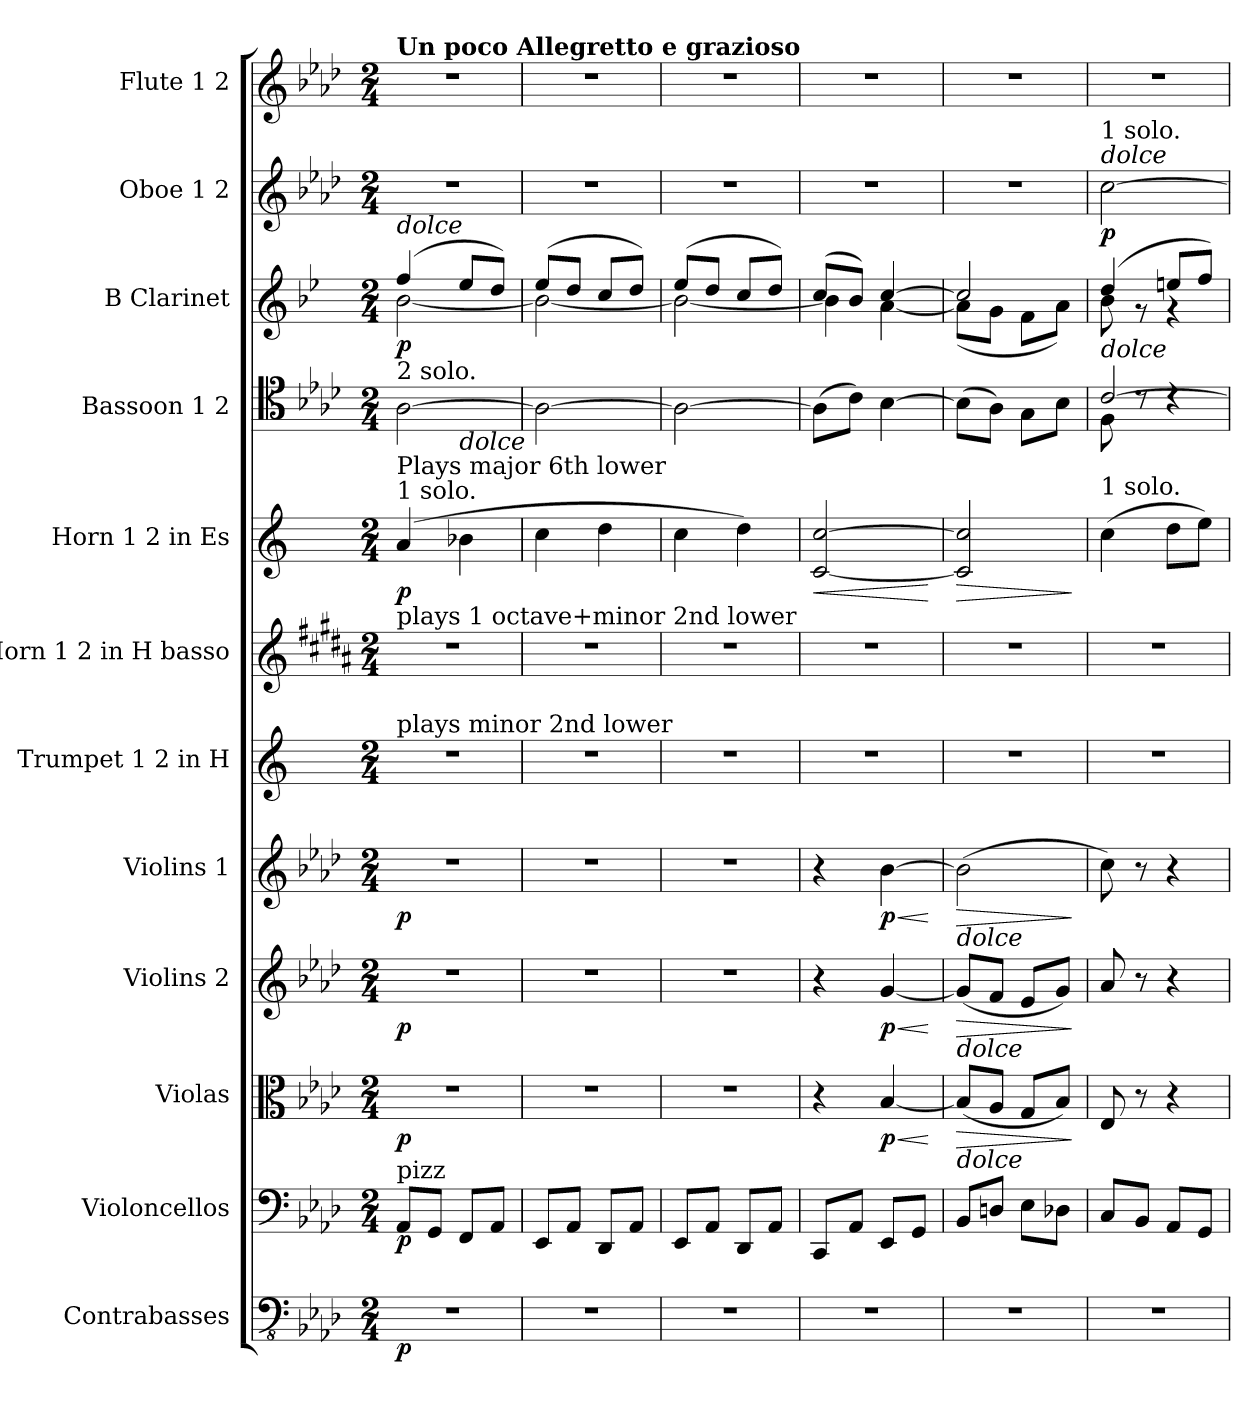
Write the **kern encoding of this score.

**kern	**dynam	**kern	**dynam	**kern	**dynam	**kern	**dynam	**kern	**dynam	**kern	**kern	**kern	**dynam	**kern	**kern	**dynam	**kern	**dynam	**kern
*part12	*part12	*part11	*part11	*part10	*part10	*part9	*part9	*part8	*part8	*part7	*part6	*part5	*part5	*part4	*part3	*part3	*part2	*part2	*part1
*staff12	*staff12	*staff11	*staff11	*staff10	*staff10	*staff9	*staff9	*staff8	*staff8	*staff7	*staff6	*staff5	*staff5	*staff4	*staff3	*staff3	*staff2	*staff2	*staff1
*I"Contrabasses	*	*I"Violoncellos	*	*I"Violas	*	*I"Violins 2	*	*I"Violins 1	*	*I"Trumpet 1 2 in H	*I"Horn 1  2 in H basso	*I"Horn 1 2 in Es	*	*I"Bassoon 1 2	*I"B Clarinet	*	*I"Oboe 1 2	*	*I"Flute 1 2
*I'Cbs.	*	*I'Vlcs.	*	*I'Vlas.	*	*I'Vlns. 2	*	*I'Vlns. 1	*	*	*	*	*	*I'Bsn.	*I'B Cl.	*	*I'Ob.	*	*I'Fl.
*clefFv4	*	*clefF4	*	*clefC3	*	*clefG2	*	*clefG2	*	*clefG2	*clefG2	*clefG2	*	*clefC4	*clefG2	*	*clefG2	*	*clefG2
*	*	*	*	*	*	*	*	*	*	*ITrd1c1	*ITrd8c13	*ITrd5c9	*	*	*ITrd1c2	*	*	*	*
*k[b-e-a-d-]	*	*k[b-e-a-d-]	*	*k[b-e-a-d-]	*	*k[b-e-a-d-]	*	*k[b-e-a-d-]	*	*k[f#c#g#d#a#]	*k[f#c#g#d#a#]	*k[b-e-a-]	*	*k[b-e-a-d-]	*k[b-e-a-d-]	*	*k[b-e-a-d-]	*	*k[b-e-a-d-]
*M2/4	*	*M2/4	*	*M2/4	*	*M2/4	*	*M2/4	*	*M2/4	*M2/4	*M2/4	*	*M2/4	*M2/4	*	*M2/4	*	*M2/4
=1	=1	=1	=1	=1	=1	=1	=1	=1	=1	=1	=1	=1	=1	=1	=1	=1	=1	=1	=1
*	*	*	*	*	*	*	*	*	*	*	*	*	*	*	*^	*	*	*	*
!	!	!	!	!	!	!	!	!	!	!	!	!	!	!	!	!	!	!	!	!LO:TX:a:B:t=Un poco Allegretto e grazioso
!	!	!	!	!	!	!	!	!	!	!	!	!	!	!	!LO:TX:a:i:t=dolce	!	!	!	!	!
!	!	!	!	!	!	!	!	!	!	!	!	!	!	!LO:TX:a:t=2 solo.	!	!	!	!	!	!
!	!	!	!	!	!	!	!	!	!	!	!	!LO:TX:a:t=1 solo.	!	!	!	!	!	!	!	!
!	!	!	!	!	!	!	!	!	!	!	!	!LO:TX:a:t=Plays major 6th lower	!	!	!	!	!	!	!	!
!	!	!	!	!	!	!	!	!	!	!	!LO:TX:a:t=plays 1 octave+minor 2nd lower	!	!	!	!	!	!	!	!	!
!	!	!	!	!	!	!	!	!	!	!LO:TX:a:t=plays minor 2nd lower	!	!	!	!	!	!	!	!	!	!
!	!	!LO:TX:a:t=pizz	!	!	!	!	!	!	!	!	!	!	!	!	!	!	!	!	!	!
!	!LO:DY:b	!	!LO:DY:b	!	!LO:DY:b	!	!LO:DY:b	!	!LO:DY:b	!	!	!	!LO:DY:b	!	!	!	!LO:DY:b	!	!	!
2r	p	8AA-/L	p	2r	p	2r	p	2r	p	2r	2r	(>4c/	p	[2A-\	(>4ee-/	[2a-\	p	2r	.	2r
.	.	8GG/J	.	.	.	.	.	.	.	.	.	.	.	.	.	.	.	.	.	.
!	!	!	!	!	!	!	!	!	!	!	!	!LO:TX:a:i:t=dolce	!	!	!	!	!	!	!	!
.	.	8FF/L	.	.	.	.	.	.	.	.	.	4d-X\	.	.	8dd-/L	.	.	.	.	.
.	.	8AA-/J	.	.	.	.	.	.	.	.	.	.	.	.	8cc/J)	.	.	.	.	.
=2	=2	=2	=2	=2	=2	=2	=2	=2	=2	=2	=2	=2	=2	=2	=2	=2	=2	=2	=2	=2
2r	.	8EE-/L	.	2r	.	2r	.	2r	.	2r	2r	4e-\	.	2A-\_	(>8dd-/L	2a-\_	.	2r	.	2r
.	.	8AA-/J	.	.	.	.	.	.	.	.	.	.	.	.	8cc/J	.	.	.	.	.
.	.	8DD-/L	.	.	.	.	.	.	.	.	.	4f\	.	.	8b-/L	.	.	.	.	.
.	.	8AA-/J	.	.	.	.	.	.	.	.	.	.	.	.	8cc/J)	.	.	.	.	.
=3	=3	=3	=3	=3	=3	=3	=3	=3	=3	=3	=3	=3	=3	=3	=3	=3	=3	=3	=3	=3
2r	.	8EE-/L	.	2r	.	2r	.	2r	.	2r	2r	4e-\	.	2A-\_	(>8dd-/L	2a-\_	.	2r	.	2r
.	.	8AA-/J	.	.	.	.	.	.	.	.	.	.	.	.	8cc/J	.	.	.	.	.
.	.	8DD-/L	.	.	.	.	.	.	.	.	.	4f\)	.	.	8b-/L	.	.	.	.	.
.	.	8AA-/J	.	.	.	.	.	.	.	.	.	.	.	.	8cc/J)	.	.	.	.	.
=4	=4	=4	=4	=4	=4	=4	=4	=4	=4	=4	=4	=4	=4	=4	=4	=4	=4	=4	=4	=4
!	!	!	!	!	!	!	!	!	!	!	!	!	!LO:HP:b	!	!	!	!	!	!	!
2r	.	8CC/L	.	4r	.	4r	.	4r	.	2r	2r	[2E-/ [2e-/	<	(>8A-\L]	(>8b-/L	4a-\]	.	2r	.	2r
.	.	8AA-/J	.	.	.	.	.	.	.	.	.	.	.	8c\J)	8a-/J)	.	.	.	.	.
!	!	!	!	!	!LO:HP:b	!	!LO:HP:b	!	!LO:HP:b	!	!	!	!	!	!	!	!	!	!	!
!	!	!	!	!	!LO:DY:n=1:b	!	!LO:DY:n=1:b	!	!LO:DY:n=1:b	!	!	!	!	!	!	!	!	!	!	!
.	.	8EE-/L	.	[4B-/	< p	[4g/	< p	[4b-\	< p	.	.	.	.	[4B-\	[4b-/	[4g\	.	.	.	.
.	.	8GG/J	.	.	.	.	.	.	.	.	.	.	.	.	.	.	.	.	.	.
*	*	*	*	*	*	*	*	*	*	*	*	*	*	*	*v	*v	*	*	*	*
.	.	.	.	.	[	.	[	.	[	.	.	.	[	.	.	.	.	.	.
=5	=5	=5	=5	=5	=5	=5	=5	=5	=5	=5	=5	=5	=5	=5	=5	=5	=5	=5	=5
!	!	!	!	!	!	!	!	!LO:TX:b:i:t=dolce	!	!	!	!	!	!	!	!	!	!	!
!	!	!	!	!	!	!LO:TX:b:i:t=dolce	!	!	!	!	!	!	!	!	!	!	!	!	!
!	!	!	!	!LO:TX:b:i:t=dolce	!	!	!	!	!	!	!	!	!	!	!	!	!	!	!
!	!	!	!	!	!LO:HP:b	!	!LO:HP:b	!	!LO:HP:b	!	!	!	!LO:HP:b	!	!	!	!	!	!
*	*	*	*	*	*	*	*	*	*	*	*	*	*	*	*^	*	*	*	*
2r	.	8BB-/L	.	(<8B-/L]	>	(<8g/L]	>	(>2b-\]	>	2r	2r	2E-/] 2e-/]	>	(>8B-\L]	2b-/]	(<8g\L]	.	2r	.	2r
.	.	8Dn/J	.	8A-/J	.	8f/J	.	.	.	.	.	.	.	8A-\J)	.	8f\J	.	.	.	.
.	.	8E-\L	.	8G/L	.	8e-/L	.	.	.	.	.	.	.	8G\L	.	8e-\L	.	.	.	.
.	.	8D-X\J	.	8B-/J)	.	8g/J)	.	.	.	.	.	.	.	8B-\J	.	8g\J)	.	.	.	.
*	*	*	*	*	*	*	*	*	*	*	*	*	*	*	*v	*v	*	*	*	*
.	.	.	.	.	]	.	]	.	]	.	.	.	]	.	.	.	.	.	.
=6	=6	=6	=6	=6	=6	=6	=6	=6	=6	=6	=6	=6	=6	=6	=6	=6	=6	=6	=6
*	*	*	*	*	*	*	*	*	*	*	*	*	*	*^	*^	*	*	*	*
!	!	!	!	!	!	!	!	!	!	!	!	!	!	!	!	!	!	!	!LO:TX:a:i:t=dolce	!	!
!	!	!	!	!	!	!	!	!	!	!	!	!	!	!	!	!	!	!	!LO:TX:a:t=1 solo.	!	!
!	!	!	!	!	!	!	!	!	!	!	!	!	!	!LO:TX:a:i:t=dolce	!	!	!	!	!	!	!
!	!	!	!	!	!	!	!	!	!	!	!	!LO:TX:a:t=1 solo.	!	!	!	!	!	!	!	!	!
!	!	!	!	!	!	!	!	!	!	!	!	!	!	!	!	!	!	!	!	!LO:DY:b	!
2r	.	8C/L	.	8E-/	.	8a-/	.	8cc\)	.	2r	2r	(>4e-\	.	[2c/	8F\	(>4cc/	8a-\	.	[2cc\	p	2r
.	.	8BB-/J	.	8r	.	8r	.	8r	.	.	.	.	.	.	8rc	.	8r	.	.	.	.
.	.	8AA-/L	.	4r	.	4r	.	4r	.	.	.	8f\L	.	.	4rc	8ddn/L	4r	.	.	.	.
.	.	8GG/J	.	.	.	.	.	.	.	.	.	8g\J)	.	.	.	8ee-/J)	.	.	.	.	.
*	*	*	*	*	*	*	*	*	*	*	*	*	*	*v	*v	*	*	*	*	*	*
*	*	*	*	*	*	*	*	*	*	*	*	*	*	*	*v	*v	*	*	*	*
=	=	=	=	=	=	=	=	=	=	=	=	=	=	=	=	=	=	=	=
*-	*-	*-	*-	*-	*-	*-	*-	*-	*-	*-	*-	*-	*-	*-	*-	*-	*-	*-	*-
